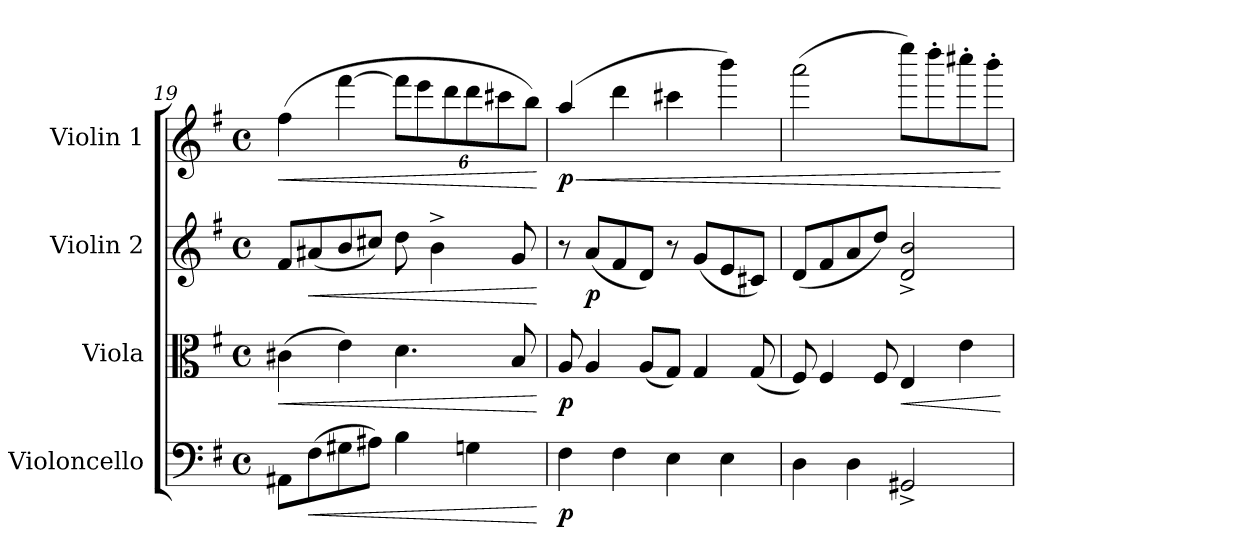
**kern	**dynam	**kern	**dynam	**kern	**dynam	**kern	**dynam
*part4	*part4	*part3	*part3	*part2	*part2	*part1	*part1
*staff4	*staff4	*staff3	*staff3	*staff2	*staff2	*staff1	*staff1
*I"Violoncello	*	*I"Viola	*	*I"Violin 2	*	*I"Violin 1	*
*I'Vc	*	*I'Vla	*	*I'Vln	*	*I'Vln	*
*clefF4	*	*clefC3	*	*clefG2	*	*clefG2	*
*k[f#]	*	*k[f#]	*	*k[f#]	*	*k[f#]	*
*M4/4	*	*M4/4	*	*M4/4	*	*M4/4	*
*met(c)	*	*met(c)	*	*met(c)	*	*met(c)	*
=19	=19	=19	=19	=19	=19	=19	=19
!	!	!	!LO:HP:b	!	!	!	!LO:HP:b
8AA#X\L	.	(>4c#X\	<	8f#/L	.	(4ff#\	<
!	!LO:HP:b	!	!	!	!LO:HP:b	!	!
(8F#\	<	.	.	(8a#X/	<	.	.
8G#X\	.	4e\)	.	8b/	.	[4fff#\	.
8A#X\J)	.	.	.	8cc#X/J)	.	.	.
4B\	.	4.d\	.	8dd\	.	12fff#\L]	.
.	.	.	.	.	.	12eee\	.
.	.	.	.	4b^\	.	.	.
.	.	.	.	.	.	12ddd\	.
4Gn\	.	.	.	.	.	12ddd\	.
.	.	.	.	.	.	12ccc#X\	.
.	.	8B/	.	8g/	.	.	.
.	.	.	.	.	.	12bb\J)	.
.	[	.	[	.	[	.	[
=20	=20	=20	=20	=20	=20	=20	=20
!	!LO:DY:b	!	!LO:DY:b	!	!	!	!LO:HP:b
!	!	!	!	!	!	!	!LO:DY:n=1:b
4F#\	p	8A/	p	8r	.	(4aa/	< p
!	!	!	!	!	!LO:DY:b	!	!
.	.	4A/	.	(8a/L	p	.	.
4F#\	.	.	.	8f#/	.	4ddd\	.
.	.	(<8A/L	.	8d/J)	.	.	.
4E\	.	8G/J)	.	8r	.	4ccc#X\	.
.	.	4G/	.	(8g/L	.	.	.
4E\	.	.	.	8e/	.	4bbb\)	.
.	.	(<8G/	.	8c#X/J)	.	.	.
!!LO:LB:g=z
=21	=21	=21	=21	=21	=21	=21	=21
4D\	.	8F#/)	.	(8d/L	.	(2aaa\	.
.	.	4F#/	.	8f#/	.	.	.
4D\	.	.	.	8a/	.	.	.
.	.	8F#/	.	8dd/J)	.	.	.
!	!	!	!LO:HP:b	!	!	!	!
2GG#X^/	.	4E/	<	2d/^ 2b/^	.	8eeee\L)	.
.	.	.	.	.	.	8dddd'\	.
.	.	4e\	.	.	.	8cccc#X'\	.
.	.	.	.	.	.	8bbb'\J	.
.	.	.	[	.	.	.	[
=	=	=	=	=	=	=	=
*-	*-	*-	*-	*-	*-	*-	*-
